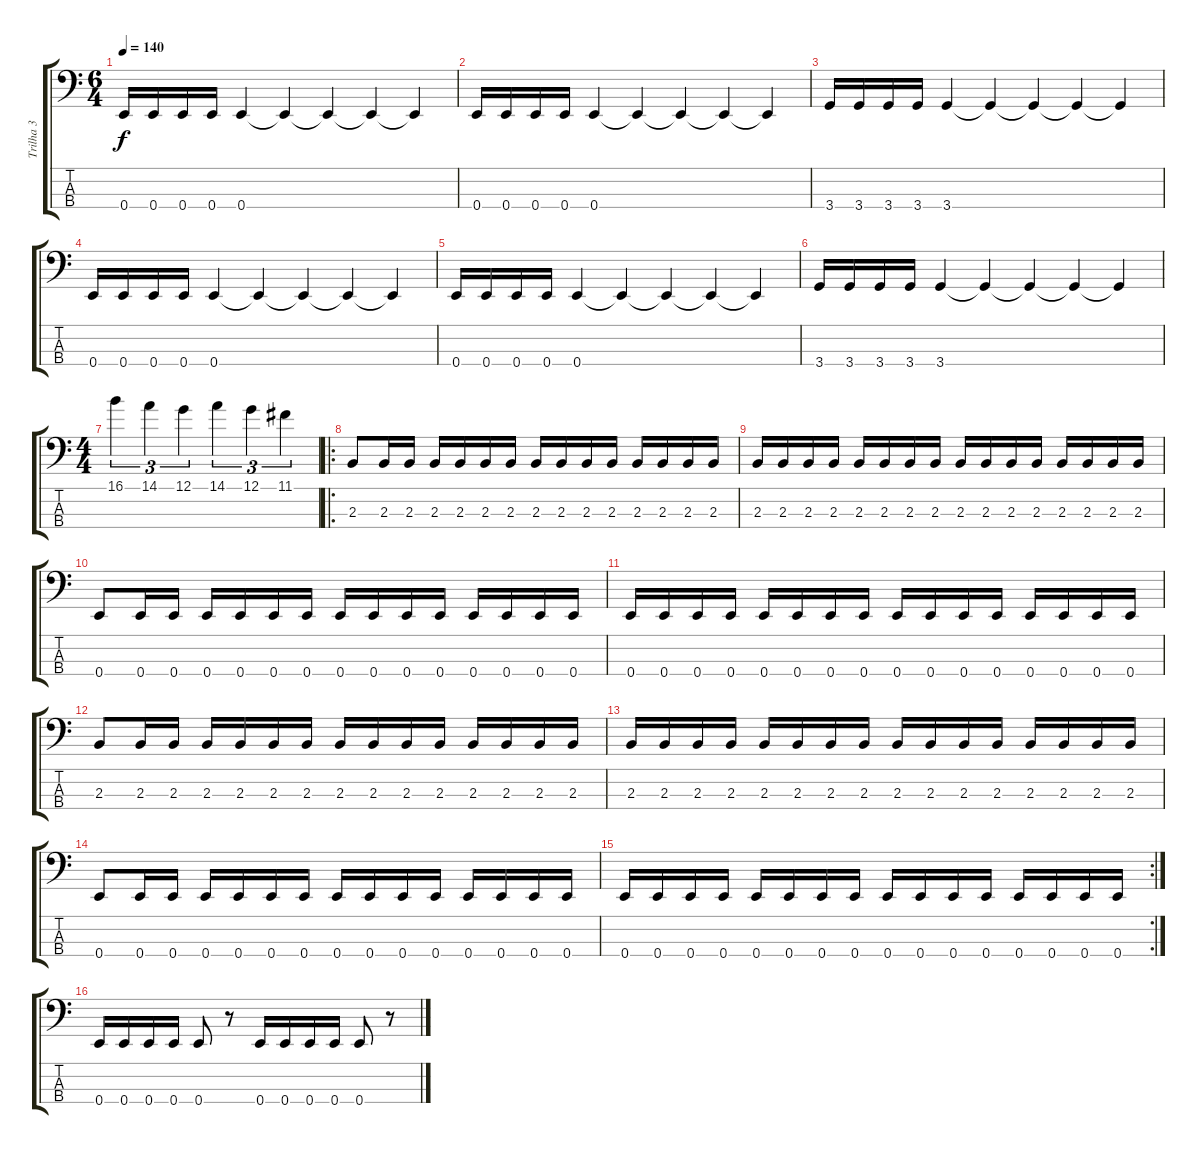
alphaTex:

\track ("Trilha 3" "Trilha 3") {instrument electricbassfinger}
\staff {score tabs}
\tuning (G2 D2 A1 E1) {hide}
\ts (6 4)
\tempo 140
\clef f4
\ks c
0.4.16{dy f instrument electricbassfinger} 0.4.16 0.4.16 0.4.16 0.4.4 0.4{t}.4 0.4{t}.4 0.4{t}.4 0.4{t}.4 |
0.4.16 0.4.16 0.4.16 0.4.16 0.4.4 0.4{t}.4 0.4{t}.4 0.4{t}.4 0.4{t}.4 |
3.4.16 3.4.16 3.4.16 3.4.16 3.4.4 3.4{t}.4 3.4{t}.4 3.4{t}.4 3.4{t}.4 |
0.4.16 0.4.16 0.4.16 0.4.16 0.4.4 0.4{t}.4 0.4{t}.4 0.4{t}.4 0.4{t}.4 |
0.4.16 0.4.16 0.4.16 0.4.16 0.4.4 0.4{t}.4 0.4{t}.4 0.4{t}.4 0.4{t}.4 |
3.4.16 3.4.16 3.4.16 3.4.16 3.4.4 3.4{t}.4 3.4{t}.4 3.4{t}.4 3.4{t}.4 |
\ts (4 4)
16.1.4{tu (3 2)} 14.1.4{tu (3 2)} 12.1.4{tu (3 2)} 14.1.4{tu (3 2)} 12.1.4{tu (3 2)} 11.1.4{tu (3 2)} |
\ro
2.3.8 2.3.16 2.3.16 2.3.16 2.3.16 2.3.16 2.3.16 2.3.16 2.3.16 2.3.16 2.3.16 2.3.16 2.3.16 2.3.16 2.3.16 |
2.3.16 2.3.16 2.3.16 2.3.16 2.3.16 2.3.16 2.3.16 2.3.16 2.3.16 2.3.16 2.3.16 2.3.16 2.3.16 2.3.16 2.3.16 2.3.16 |
0.4.8 0.4.16 0.4.16 0.4.16 0.4.16 0.4.16 0.4.16 0.4.16 0.4.16 0.4.16 0.4.16 0.4.16 0.4.16 0.4.16 0.4.16 |
0.4.16 0.4.16 0.4.16 0.4.16 0.4.16 0.4.16 0.4.16 0.4.16 0.4.16 0.4.16 0.4.16 0.4.16 0.4.16 0.4.16 0.4.16 0.4.16 |
2.3.8 2.3.16 2.3.16 2.3.16 2.3.16 2.3.16 2.3.16 2.3.16 2.3.16 2.3.16 2.3.16 2.3.16 2.3.16 2.3.16 2.3.16 |
2.3.16 2.3.16 2.3.16 2.3.16 2.3.16 2.3.16 2.3.16 2.3.16 2.3.16 2.3.16 2.3.16 2.3.16 2.3.16 2.3.16 2.3.16 2.3.16 |
0.4.8 0.4.16 0.4.16 0.4.16 0.4.16 0.4.16 0.4.16 0.4.16 0.4.16 0.4.16 0.4.16 0.4.16 0.4.16 0.4.16 0.4.16 |
\rc 2
0.4.16 0.4.16 0.4.16 0.4.16 0.4.16 0.4.16 0.4.16 0.4.16 0.4.16 0.4.16 0.4.16 0.4.16 0.4.16 0.4.16 0.4.16 0.4.16 |
0.4.16 0.4.16 0.4.16 0.4.16 0.4.8 r.8 0.4.16 0.4.16 0.4.16 0.4.16 0.4.8 r.8
